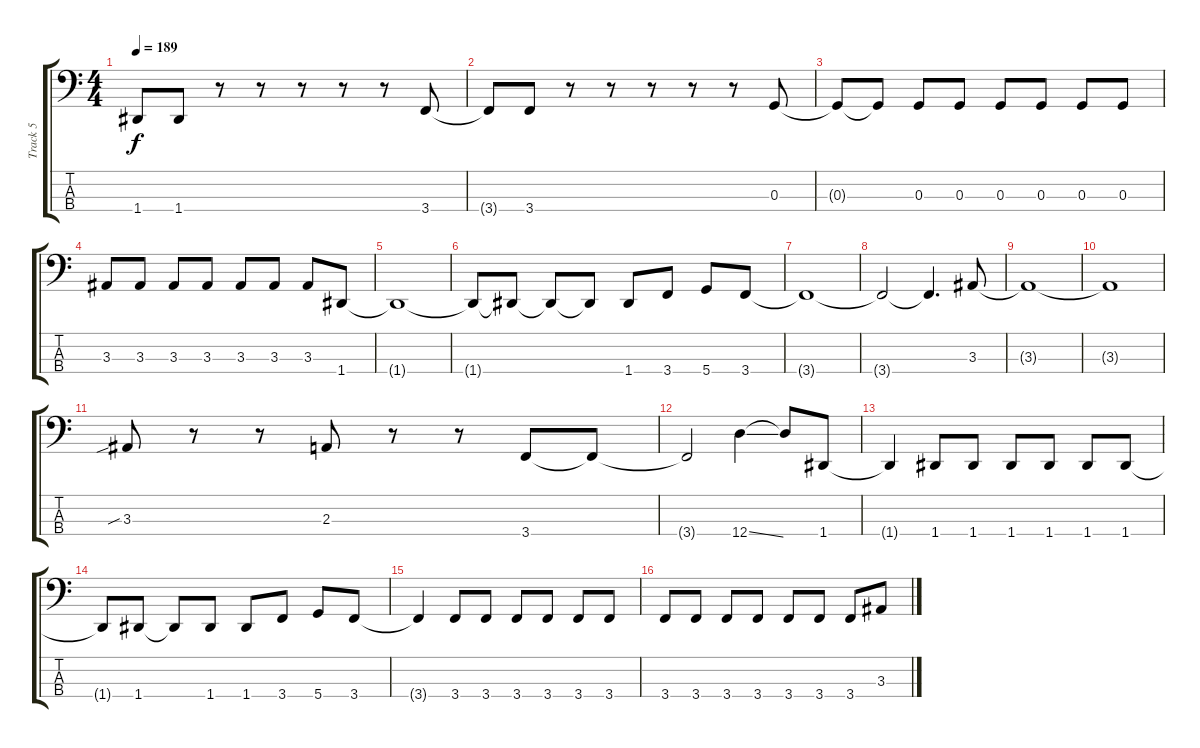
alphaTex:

\track ("Track 5" "Track 5") {instrument electricbasspick}
\staff {score tabs}
\tuning (F2 C2 G1 D1) {hide}
\ts (4 4)
\tempo 189
\clef f4
\ks c
1.4{t}.8{dy f} 1.4.8 r.8 r.8 r.8 r.8 r.8 3.4.8 |
3.4{t}.8 3.4.8 r.8 r.8 r.8 r.8 r.8 0.3.8 |
0.3{t}.8 0.3{t}.8 0.3.8 0.3.8 0.3.8 0.3.8 0.3.8 0.3.8 |
3.3.8 3.3.8 3.3.8 3.3.8 3.3.8 3.3.8 3.3.8 1.4.8 |
1.4{t}.1 |
1.4{t}.8 1.4{t}.8 1.4{t}.8 1.4{t}.8 1.4.8 3.4.8 5.4.8 3.4.8 |
3.4{t}.1 |
3.4{t}.2 3.4{t}.4{d} 3.3.8 |
3.3{t}.1 |
3.3{t}.1 |
3.3{sib}.8 r.8 r.8 2.3.8 r.8 r.8 3.4.8 3.4{t}.8 |
3.4{t}.2 12.4{ss}.4 12.4{t}.8 1.4.8 |
1.4{t}.4 1.4.8 1.4.8 1.4.8 1.4.8 1.4.8 1.4.8 |
1.4{t}.8 1.4.8 1.4{t}.8 1.4.8 1.4.8 3.4.8 5.4.8 3.4.8 |
3.4{t}.4 3.4.8 3.4.8 3.4.8 3.4.8 3.4.8 3.4.8 |
3.4.8 3.4.8 3.4.8 3.4.8 3.4.8 3.4.8 3.4.8 3.3.8
